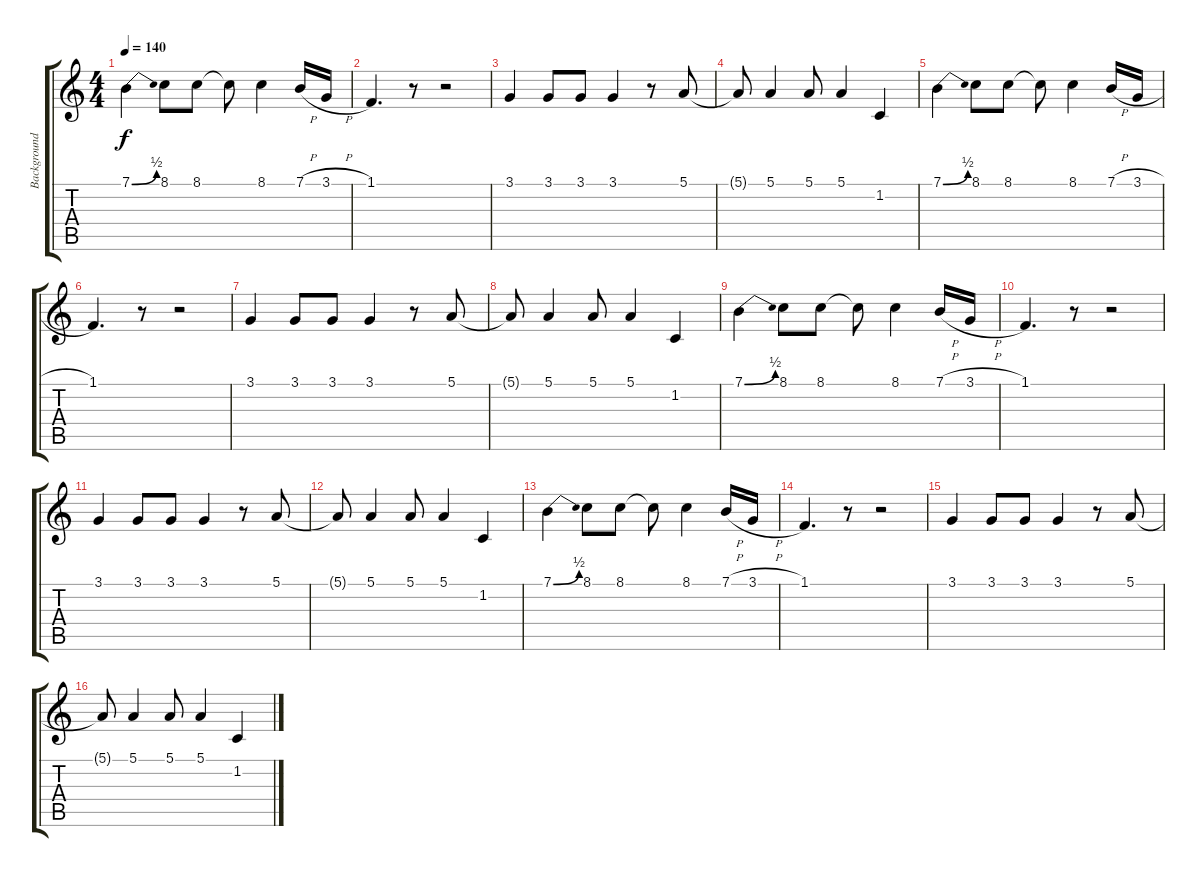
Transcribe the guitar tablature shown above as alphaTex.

\track ("Background Vocals" "Background") {instrument synthvoice}
\staff {score tabs}
\tuning (E4 B3 G3 D3 A2 E2) {hide}
\ts (4 4)
\tempo 140
\clef g2
\ks c
7.1{be (bend 0 0 60 2)}.4{dy f} 8.1.8 8.1.8 8.1{t}.8 8.1.4 7.1{h}.16 3.1{h}.16 |
1.1.4{d} r.8 r.2 |
3.1.4 3.1.8 3.1.8 3.1.4 r.8 5.1.8 |
5.1{t}.8 5.1.4 5.1.8 5.1.4 1.2.4 |
7.1{be (bend 0 0 60 2)}.4 8.1.8 8.1.8 8.1{t}.8 8.1.4 7.1{h}.16 3.1{h}.16 |
1.1.4{d} r.8 r.2 |
3.1.4 3.1.8 3.1.8 3.1.4 r.8 5.1.8 |
5.1{t}.8 5.1.4 5.1.8 5.1.4 1.2.4 |
7.1{be (bend 0 0 60 2)}.4 8.1.8 8.1.8 8.1{t}.8 8.1.4 7.1{h}.16 3.1{h}.16 |
1.1.4{d} r.8 r.2 |
3.1.4 3.1.8 3.1.8 3.1.4 r.8 5.1.8 |
5.1{t}.8 5.1.4 5.1.8 5.1.4 1.2.4 |
7.1{be (bend 0 0 60 2)}.4 8.1.8 8.1.8 8.1{t}.8 8.1.4 7.1{h}.16 3.1{h}.16 |
1.1.4{d} r.8 r.2 |
3.1.4 3.1.8 3.1.8 3.1.4 r.8 5.1.8 |
5.1{t}.8 5.1.4 5.1.8 5.1.4 1.2.4
